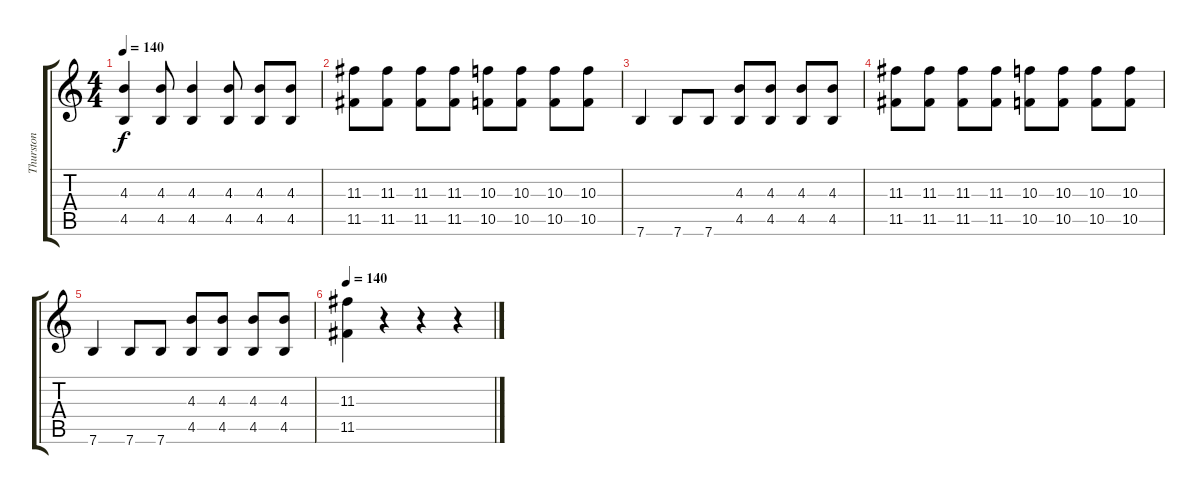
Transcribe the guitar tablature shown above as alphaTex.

\track ("Thurston" "Thurston") {instrument distortionguitar}
\staff {score tabs}
\tuning (E4 B3 G3 D3 G2 E2) {hide}
\ts (4 4)
\tempo 140
\clef g2
\ks c
(4.3 4.5).4{dy f} (4.3 4.5).8 (4.3 4.5).4 (4.3 4.5).8 (4.3 4.5).8 (4.3 4.5).8 |
(11.3 11.5).8 (11.3 11.5).8 (11.3 11.5).8 (11.3 11.5).8 (10.3 10.5).8 (10.3 10.5).8 (10.3 10.5).8 (10.3 10.5).8 |
7.6.4 7.6.8 7.6.8 (4.3 4.5).8 (4.3 4.5).8 (4.3 4.5).8 (4.3 4.5).8 |
(11.3 11.5).8 (11.3 11.5).8 (11.3 11.5).8 (11.3 11.5).8 (10.3 10.5).8 (10.3 10.5).8 (10.3 10.5).8 (10.3 10.5).8 |
7.6.4 7.6.8 7.6.8 (4.3 4.5).8 (4.3 4.5).8 (4.3 4.5).8 (4.3 4.5).8 |
\tempo 140
(11.3 11.5).4 r.4 r.4 r.4
